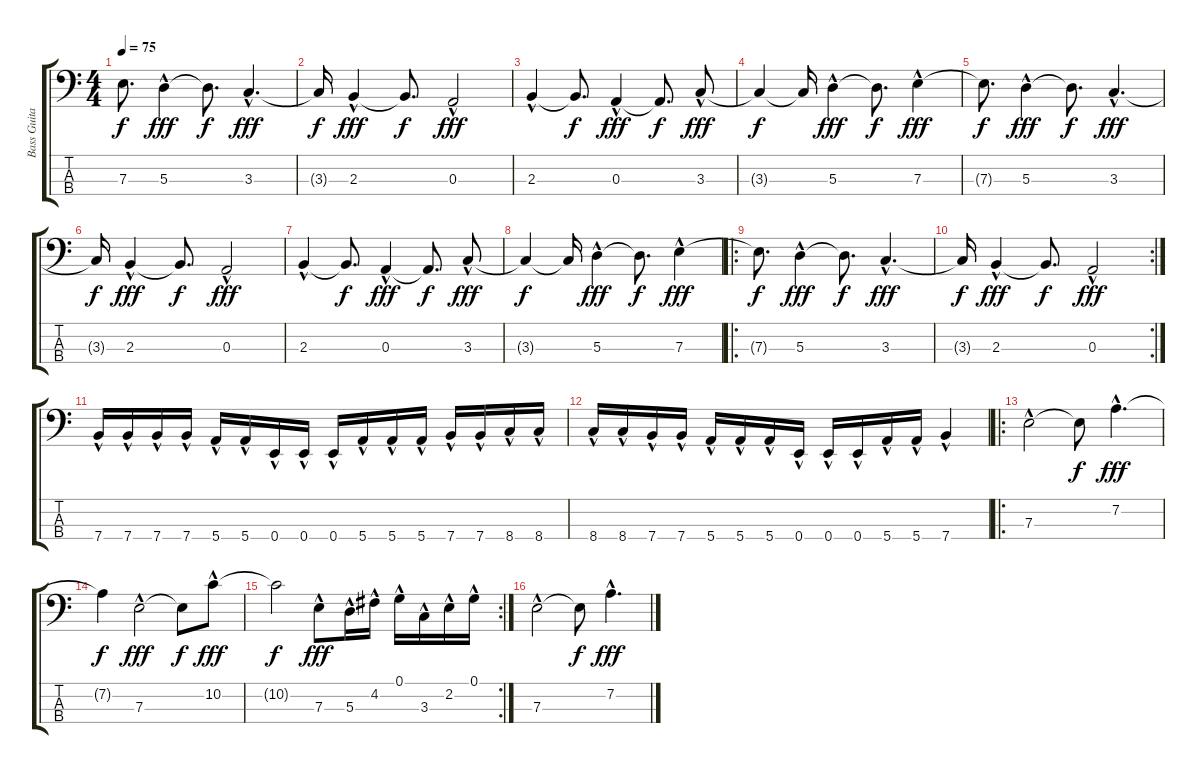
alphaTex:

\track ("Bass Guitar" "Bass Guita") {instrument electricbasspick}
\staff {score tabs}
\tuning (G2 D2 A1 E1) {hide}
\ts (4 4)
\tempo 75
\clef f4
\ks c
7.3{t}.8{d dy f} 5.3{hac}.4{dy fff} 5.3{t}.8{d dy f} 3.3{hac}.4{d dy fff} |
3.3{t}.16{dy f} 2.3{hac}.4{dy fff} 2.3{t}.8{d dy f} 0.3{hac}.2{dy fff} |
2.3{hac}.4 2.3{t}.8{d dy f} 0.3{hac}.4{dy fff} 0.3{t}.8{d dy f} 3.3{hac}.8{dy fff} |
3.3{t}.4{dy f} 3.3{t}.16 5.3{hac}.4{dy fff} 5.3{t}.8{d dy f} 7.3{hac}.4{dy fff} |
7.3{t}.8{d dy f} 5.3{hac}.4{dy fff} 5.3{t}.8{d dy f} 3.3{hac}.4{d dy fff} |
3.3{t}.16{dy f} 2.3{hac}.4{dy fff} 2.3{t}.8{d dy f} 0.3{hac}.2{dy fff} |
2.3{hac}.4 2.3{t}.8{d dy f} 0.3{hac}.4{dy fff} 0.3{t}.8{d dy f} 3.3{hac}.8{dy fff} |
3.3{t}.4{dy f} 3.3{t}.16 5.3{hac}.4{dy fff} 5.3{t}.8{d dy f} 7.3{hac}.4{dy fff} |
\ro
7.3{t}.8{d dy f} 5.3{hac}.4{dy fff} 5.3{t}.8{d dy f} 3.3{hac}.4{d dy fff} |
\rc 2
3.3{t}.16{dy f} 2.3{hac}.4{dy fff} 2.3{t}.8{d dy f} 0.3{hac}.2{dy fff} |
7.4{hac}.16 7.4{hac}.16 7.4{hac}.16 7.4{hac}.16 5.4{hac}.16 5.4{hac}.16 0.4{hac}.16 0.4{hac}.16 0.4{hac}.16 5.4{hac}.16 5.4{hac}.16 5.4{hac}.16 7.4{hac}.16 7.4{hac}.16 8.4{hac}.16 8.4{hac}.16 |
8.4{hac}.16 8.4{hac}.16 7.4{hac}.16 7.4{hac}.16 5.4{hac}.16 5.4{hac}.16 5.4{hac}.16 0.4{hac}.16 0.4{hac}.16 0.4{hac}.16 5.4{hac}.16 5.4{hac}.16 7.4{hac}.4 |
\ro
7.3{hac}.2 7.3{t}.8{dy f} 7.2{hac}.4{d dy fff} |
7.2{t}.4{dy f} 7.3{hac}.2{dy fff} 7.3{t}.8{dy f} 10.2{hac}.8{dy fff} |
\rc 2
10.2{t}.2{dy f} 7.3{hac}.8{dy fff} 5.3{hac}.16 4.2{hac}.16 0.1{hac}.16 3.3{hac}.16 2.2{hac}.16 0.1{hac}.16 |
7.3{hac}.2 7.3{t}.8{dy f} 7.2{hac}.4{d dy fff}
